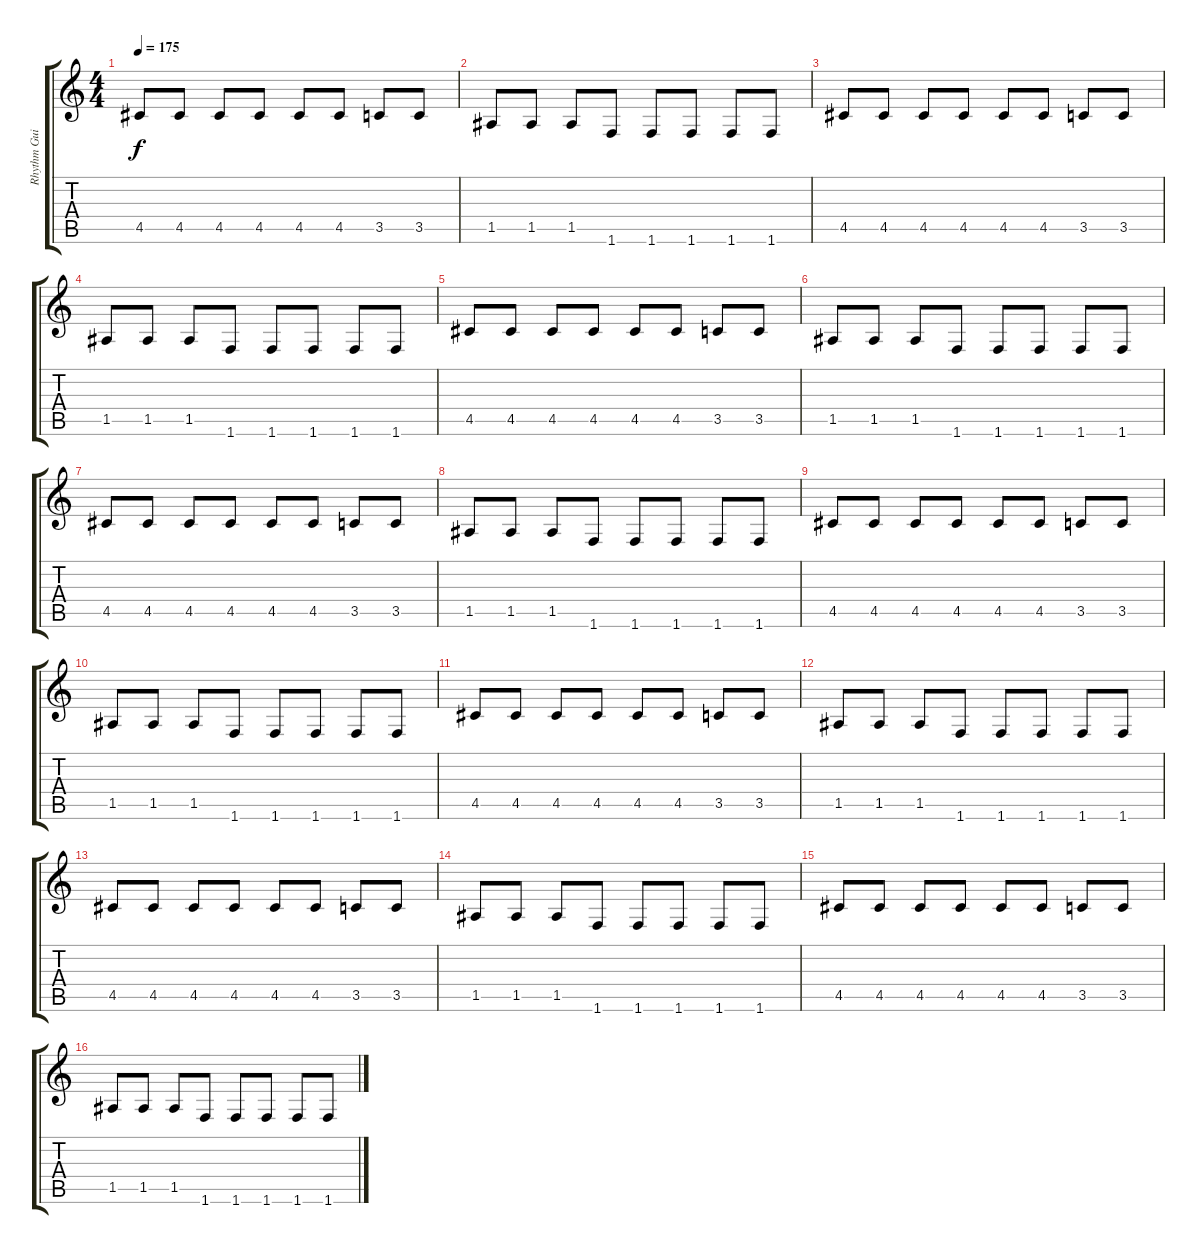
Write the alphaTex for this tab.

\track ("Rhythm Guitar" "Rhythm Gui") {instrument electricbasspick}
\staff {score tabs}
\tuning (E4 B3 G3 D3 A2 E2) {hide}
\ts (4 4)
\tempo 175
\clef g2
\ks c
4.5.8{dy f} 4.5.8 4.5.8 4.5.8 4.5.8 4.5.8 3.5.8 3.5.8 |
1.5.8 1.5.8 1.5.8 1.6.8 1.6.8 1.6.8 1.6.8 1.6.8 |
4.5.8 4.5.8 4.5.8 4.5.8 4.5.8 4.5.8 3.5.8 3.5.8 |
1.5.8 1.5.8 1.5.8 1.6.8 1.6.8 1.6.8 1.6.8 1.6.8 |
4.5.8 4.5.8 4.5.8 4.5.8 4.5.8 4.5.8 3.5.8 3.5.8 |
1.5.8 1.5.8 1.5.8 1.6.8 1.6.8 1.6.8 1.6.8 1.6.8 |
4.5.8 4.5.8 4.5.8 4.5.8 4.5.8 4.5.8 3.5.8 3.5.8 |
1.5.8 1.5.8 1.5.8 1.6.8 1.6.8 1.6.8 1.6.8 1.6.8 |
4.5.8 4.5.8 4.5.8 4.5.8 4.5.8 4.5.8 3.5.8 3.5.8 |
1.5.8 1.5.8 1.5.8 1.6.8 1.6.8 1.6.8 1.6.8 1.6.8 |
4.5.8 4.5.8 4.5.8 4.5.8 4.5.8 4.5.8 3.5.8 3.5.8 |
1.5.8 1.5.8 1.5.8 1.6.8 1.6.8 1.6.8 1.6.8 1.6.8 |
4.5.8 4.5.8 4.5.8 4.5.8 4.5.8 4.5.8 3.5.8 3.5.8 |
1.5.8 1.5.8 1.5.8 1.6.8 1.6.8 1.6.8 1.6.8 1.6.8 |
4.5.8 4.5.8 4.5.8 4.5.8 4.5.8 4.5.8 3.5.8 3.5.8 |
1.5.8 1.5.8 1.5.8 1.6.8 1.6.8 1.6.8 1.6.8 1.6.8
